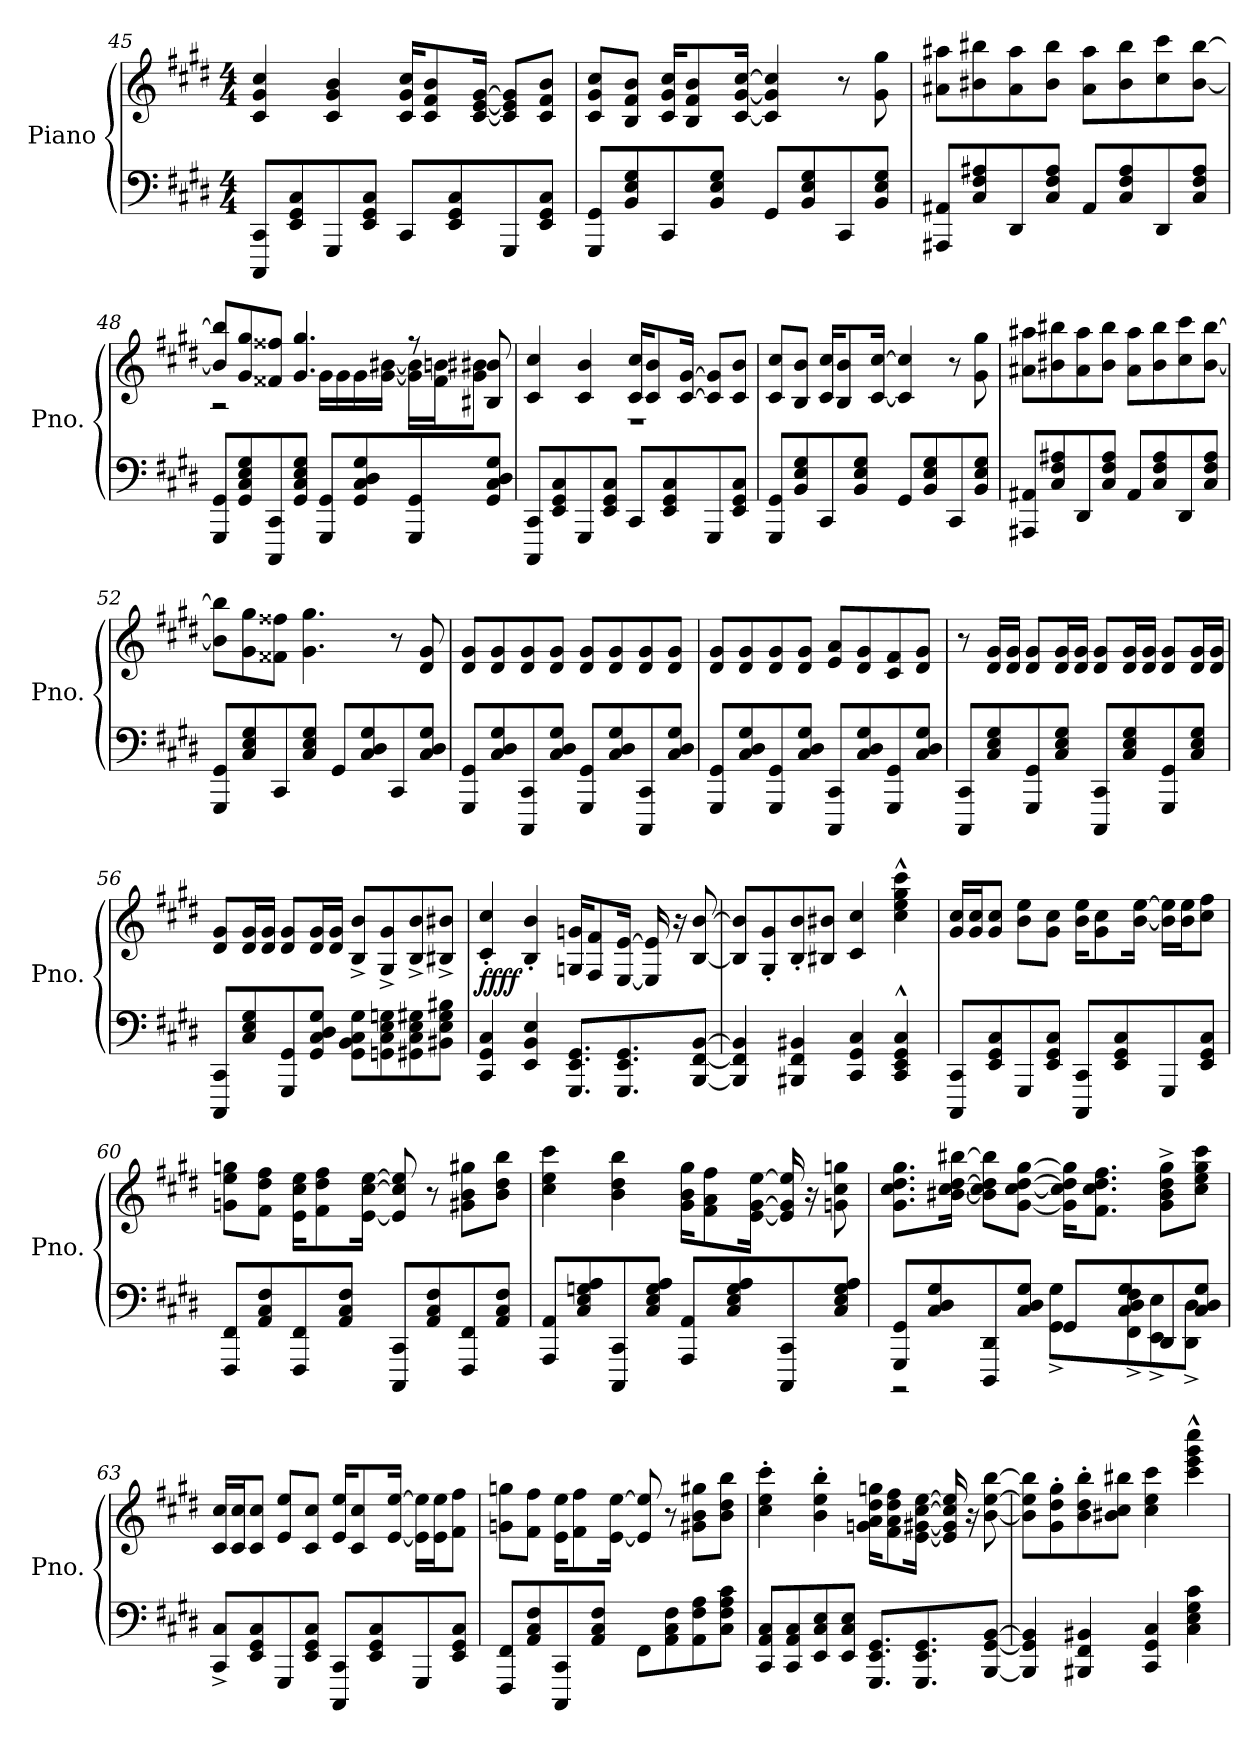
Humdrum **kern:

**kern	**kern	**dynam
*part1	*part1	*part1
*staff2	*staff1	*staff1/2
*I"Piano	*	*
*I'Pno.	*	*
!!LO:LB:g=z
*clefF4	*clefG2	*
*k[f#c#g#d#]	*k[f#c#g#d#]	*
*M4/4	*M4/4	*
=45	=45	=45
8CCC#/ 8CC#/L	4c#/ 4g#/ 4cc#/	.
8EE/ 8GG#/ 8C#/	.	.
8GGG#/	4c#/ 4g#/ 4b/	.
8EE/ 8GG#/ 8C#/J	.	.
8CC#/L	16c#/ 16g#/ 16cc#/KL	.
.	8c#/ 8f#/ 8b/	.
8EE/ 8GG#/ 8C#/	.	.
.	[16c#/ [16e/ [16g#/Jk	.
8GGG#/	8c#/] 8e/] 8g#/]L	.
8EE/ 8GG#/ 8C#/J	8c#/ 8f#/ 8b/J	.
=46	=46	=46
8GGG#/ 8GG#/L	8c#/ 8g#/ 8cc#/L	.
8BB/ 8E/ 8G#/	8B/ 8f#/ 8b/J	.
8CC#/	16c#/ 16g#/ 16cc#/KL	.
.	8B/ 8f#/ 8b/	.
8BB/ 8E/ 8G#/J	.	.
.	[16c#/ [16g#/ [16cc#/Jk	.
8GG#/L	4c#/] 4g#/] 4cc#/]	.
8BB/ 8E/ 8G#/	.	.
8CC#/	8r	.
8BB/ 8E/ 8G#/J	8g#\ 8gg#\	.
=47	=47	=47
8AAA#X/ 8AA#X/L	8a#X\ 8aa#X\L	.
8C#/ 8F#/ 8A#X/	8b#X\ 8bb#X\	.
8DD#/	8a#\ 8aa#\	.
8C#/ 8F#/ 8A#/J	8b#\ 8bb#\J	.
8AA#/L	8a#\ 8aa#\L	.
8C#/ 8F#/ 8A#/	8b#\ 8bb#\	.
8DD#/	8cc#\ 8ccc#\	.
8C#/ 8F#/ 8A#/J	[8b#\ [8bb#\J	.
!!LO:LB:g=z
=48	=48	=48
*	*^	*
8GGG#/ 8GG#/L	8b#/] 8bb#/]L	2r	.
8GG#/ 8C#/ 8E/ 8G#/	8g#/ 8gg#/	.	.
8CCC#/ 8CC#/	8f##X/ 8ff##X/J	.	.
8GG#/ 8C#/ 8E/ 8G#/J	4.g#/ 4.gg#/	.	.
8GGG#/ 8GG#/L	.	16g#\LL	.
.	.	16g#\	.
8GG#/ 8C#/ 8D#/ 8G#/	.	16g#\	.
.	.	[16g#\ [16b#X\JJ	.
8GGG#/ 8GG#/	8r	16g#\] 16b#\]LL	.
.	.	16f##\ 16bn\J	.
8GG#/ 8C#/ 8D#/ 8G#/J	8B#X/ 8b#X/	8g#\ 8b#\J	.
=49	=49	=49	=49
8CCC#/ 8CC#/L	4c#/ 4cc#/	1r	.
8EE/ 8GG#/ 8C#/	.	.	.
8GGG#/	4c#/ 4b/	.	.
8EE/ 8GG#/ 8C#/J	.	.	.
8CC#/L	16c#/ 16cc#/KL	.	.
.	8c#/ 8b/	.	.
8EE/ 8GG#/ 8C#/	.	.	.
.	[16c#/ [16g#/Jk	.	.
8GGG#/	8c#/] 8g#/]L	.	.
8EE/ 8GG#/ 8C#/J	8c#/ 8b/J	.	.
*	*v	*v	*
=50	=50	=50
8GGG#/ 8GG#/L	8c#/ 8cc#/L	.
8BB/ 8E/ 8G#/	8B/ 8b/J	.
8CC#/	16c#/ 16cc#/KL	.
.	8B/ 8b/	.
8BB/ 8E/ 8G#/J	.	.
.	[16c#/ [16cc#/Jk	.
8GG#/L	4c#/] 4cc#/]	.
8BB/ 8E/ 8G#/	.	.
8CC#/	8r	.
8BB/ 8E/ 8G#/J	8g#\ 8gg#\	.
!!LO:PB:g=z
=51	=51	=51
8AAA#X/ 8AA#X/L	8a#X\ 8aa#X\L	.
8C#/ 8F#/ 8A#X/	8b#X\ 8bb#X\	.
8DD#/	8a#\ 8aa#\	.
8C#/ 8F#/ 8A#/J	8b#\ 8bb#\J	.
8AA#/L	8a#\ 8aa#\L	.
8C#/ 8F#/ 8A#/	8b#\ 8bb#\	.
8DD#/	8cc#\ 8ccc#\	.
8C#/ 8F#/ 8A#/J	[8b#\ [8bb#\J	.
=52	=52	=52
8GGG#/ 8GG#/L	8b#\] 8bb#\]L	.
8C#/ 8E/ 8G#/	8g#\ 8gg#\	.
8CC#/	8f##X\ 8ff##X\J	.
8C#/ 8E/ 8G#/J	4.g#\ 4.gg#\	.
8GG#/L	.	.
8C#/ 8D#/ 8G#/	.	.
8CC#/	8r	.
8C#/ 8D#/ 8G#/J	8d#/ 8g#/	.
=53	=53	=53
8GGG#/ 8GG#/L	8d#/ 8g#/L	.
8C#/ 8D#/ 8G#/	8d#/ 8g#/	.
8CCC#/ 8CC#/	8d#/ 8g#/	.
8C#/ 8D#/ 8G#/J	8d#/ 8g#/J	.
8GGG#/ 8GG#/L	8d#/ 8g#/L	.
8C#/ 8D#/ 8G#/	8d#/ 8g#/	.
8CCC#/ 8CC#/	8d#/ 8g#/	.
8C#/ 8D#/ 8G#/J	8d#/ 8g#/J	.
!!LO:LB:g=z
=54	=54	=54
8GGG#/ 8GG#/L	8d#/ 8g#/L	.
8C#/ 8D#/ 8G#/	8d#/ 8g#/	.
8GGG#/ 8GG#/	8d#/ 8g#/	.
8C#/ 8D#/ 8G#/J	8d#/ 8g#/J	.
8CCC#/ 8CC#/L	8e/ 8a/L	.
8C#/ 8D#/ 8G#/	8d#/ 8g#/	.
8GGG#/ 8GG#/	8c#/ 8f#/	.
8C#/ 8D#/ 8G#/J	8d#/ 8g#/J	.
=55	=55	=55
8CCC#/ 8CC#/L	8r	.
8C#/ 8E/ 8G#/	16d#/ 16g#/LL	.
.	16d#/ 16g#/JJ	.
8GGG#/ 8GG#/	8d#/ 8g#/L	.
8C#/ 8E/ 8G#/J	16d#/ 16g#/L	.
.	16d#/ 16g#/JJ	.
8CCC#/ 8CC#/L	8d#/ 8g#/L	.
8C#/ 8E/ 8G#/	16d#/ 16g#/L	.
.	16d#/ 16g#/JJ	.
8GGG#/ 8GG#/	8d#/ 8g#/L	.
8C#/ 8E/ 8G#/J	16d#/ 16g#/L	.
.	16d#/ 16g#/JJ	.
=56	=56	=56
8CCC#/ 8CC#/L	8d#/ 8g#/L	.
8C#/ 8E/ 8G#/	16d#/ 16g#/L	.
.	16d#/ 16g#/JJ	.
8GGG#/ 8GG#/	8d#/ 8g#/L	.
8GG#/ 8C#/ 8D#/ 8G#/J	16d#/ 16g#/L	.
.	16d#/ 16g#/JJ	.
8GG#\ 8BB\ 8C#\ 8G#\L	8B/^ 8b/^L	.
8GGn\ 8C#\ 8E\ 8Gn\	8G#/^ 8g#/^	.
8GG#X\ 8C#\ 8E\ 8G#X\	8B/^ 8b/^	.
8BB#X\ 8E\ 8G#\ 8B#X\J	8B#X/^ 8b#X/^J	.
!!LO:LB:g=z
=57	=57	=57
!	!	!LO:DY:b
!	!	!LO:DY:n=1:b
4CC#/ 4GG#/ 4C#/	4c#/' 4cc#/'	ff ff
4EE/ 4BB/ 4E/	4B/' 4b/'	.
8.GGG#/ 8.EE/ 8.GG#/L	16Gn/ 16gn/KL	.
.	8F#/ 8f#/	.
8.GGG#/ 8.EE/ 8.GG#/	[16E/ [16e/Jk	.
.	16E/] 16e/]	.
.	16r	.
[8BBB/ [8FF#/ [8BB/J	[8B/ [8b/	.
=58	=58	=58
4BBB/] 4FF#/] 4BB/]	8B/] 8b/]L	.
.	8G#/' 8g#/'	.
4BBB#X/ 4FF#/ 4BB#X/	8B/' 8b/'	.
.	8B#X/ 8b#X/J	.
4CC#/ 4GG#/ 4C#/	4c#/ 4cc#/	.
4CC#/^^ 4EE/^^ 4GG#/^^ 4C#/^^	4cc#\^^ 4ee\^^ 4gg#\^^ 4ccc#\^^	.
=59	=59	=59
8CCC#/ 8CC#/L	16g#/ 16cc#/LL	.
.	16g#/ 16cc#/J	.
8EE/ 8GG#/ 8C#/	8g#/ 8cc#/J	.
8GGG#/	8b\ 8ee\L	.
8EE/ 8GG#/ 8C#/J	8g#\ 8cc#\J	.
8CCC#/ 8CC#/L	16b\ 16ee\KL	.
.	8g#\ 8cc#\	.
8EE/ 8GG#/ 8C#/	.	.
.	[16b\ [16ee\Jk	.
8GGG#/	16b\] 16ee\]LL	.
.	16b\ 16ee\J	.
8EE/ 8GG#/ 8C#/J	8cc#\ 8ff#\J	.
!!LO:LB:g=z
=60	=60	=60
8FFF#/ 8FF#/L	8gn\ 8ee\ 8ggn\L	.
8AA/ 8C#/ 8F#/	8f#\ 8dd#\ 8ff#\J	.
8FFF#/ 8FF#/	16e\ 16cc#\ 16ee\KL	.
.	8f#\ 8dd#\ 8ff#\	.
8AA/ 8C#/ 8F#/J	.	.
.	[16e\ [16cc#\ [16ee\Jk	.
8CCC#/ 8CC#/L	8e/] 8cc#/] 8ee/]	.
8AA/ 8C#/ 8F#/	8r	.
8FFF#/ 8FF#/	8g#X\ 8b\ 8gg#X\L	.
8AA/ 8C#/ 8F#/J	8b\ 8dd#\ 8bb\J	.
=61	=61	=61
8AAA/ 8AA/L	4cc#\ 4ee\ 4ccc#\	.
8C#/ 8E/ 8Gn/ 8A/	.	.
8CCC#/ 8CC#/	4b\ 4dd#\ 4bb\	.
8C#/ 8E/ 8G/ 8A/J	.	.
8AAA/ 8AA/L	16g#\ 16b\ 16gg#\KL	.
.	8f#\ 8a\ 8ff#\	.
8C#/ 8E/ 8G/ 8A/	.	.
.	[16e\ [16g#\ [16ee\Jk	.
8CCC#/ 8CC#/	16e/] 16g#/] 16ee/]	.
.	16r	.
8C#/ 8E/ 8G/ 8A/J	8gn\ 8cc#\ 8ggn\	.
=62	=62	=62
*^	*	*
8GGG#/ 8GG#/L	2r	8.g#\ 8.cc#\ 8.dd#\ 8.gg#\L	.
8C#/ 8D#/ 8G#/	.	.	.
.	.	[16b#X\ [16cc#\ [16dd#\ [16bb#X\Jk	.
8DDD#/ 8DD#/	.	8b#\] 8cc#\] 8dd#\] 8bb#\]L	.
8C#/ 8D#/ 8G#/J	.	[8g#\ [8cc#\ [8dd#\ [8gg#\J	.
8GG#/L	8GG#\^ 8G#\^L	16g#\] 16cc#\] 16dd#\] 16gg#\]KL	.
.	.	8.f#\ 8.cc#\ 8.dd#\ 8.ff#\J	.
8C#/ 8D#/ 8G#/	8FF#\^ 8F#\^	.	.
8DD#/	8EE\^ 8E\^	8g#\^ 8b#\^ 8dd#\^ 8gg#\^L	.
8C#/ 8D#/ 8G#/J	8DD#\^ 8D#\^J	8cc#\ 8ee\ 8gg#\ 8ccc#\J	.
*v	*v	*	*
!!LO:LB:g=z
=63	=63	=63
8CC#/^ 8C#/^L	16c#/ 16cc#/LL	.
.	16c#/ 16cc#/J	.
8EE/ 8GG#/ 8C#/	8c#/ 8cc#/J	.
8GGG#/	8e/ 8ee/L	.
8EE/ 8GG#/ 8C#/J	8c#/ 8cc#/J	.
8CCC#/ 8CC#/L	16e/ 16ee/KL	.
.	8c#/ 8cc#/	.
8EE/ 8GG#/ 8C#/	.	.
.	[16e/ [16ee/Jk	.
8GGG#/	16e\] 16ee\]LL	.
.	16e\ 16ee\J	.
8EE/ 8GG#/ 8C#/J	8f#\ 8ff#\J	.
=64	=64	=64
8FFF#/ 8FF#/L	8gn\ 8ggn\L	.
8AA/ 8C#/ 8F#/	8f#\ 8ff#\J	.
8CCC#/ 8CC#/	16e\ 16ee\KL	.
.	8f#\ 8ff#\	.
8AA/ 8C#/ 8F#/J	.	.
.	[16e\ [16ee\Jk	.
8FF#\L	8e/] 8ee/]	.
8AA\ 8C#\ 8F#\	8r	.
8AA\ 8F#\ 8A\	8g#X\ 8b\ 8gg#X\L	.
8C#\ 8F#\ 8A\ 8c#\J	8b\ 8dd#\ 8bb\J	.
=65	=65	=65
8CC#/ 8AA/ 8C#/L	4cc#\' 4ee\' 4ccc#\'	.
8CC#/ 8AA/ 8C#/	.	.
8EE/ 8C#/ 8E/	4b\' 4ee\' 4bb\'	.
8EE/ 8C#/ 8E/J	.	.
8.GGG#/ 8.EE/ 8.GG#/L	16gn\ 16a\ 16dd#\ 16ggn\KL	.
.	8f#\ 8a\ 8dd#\ 8ff#\	.
8.GGG#/ 8.EE/ 8.GG#/	[16e\ [16g#X\ [16cc#\ [16ee\Jk	.
.	16e/] 16g#/] 16cc#/] 16ee/]	.
.	16r	.
[8BBB/ [8GG#/ [8BB/J	[8b\ [8ee\ [8bb\	.
!!LO:PB:g=z
=66	=66	=66
4BBB/] 4GG#/] 4BB/]	8b\] 8ee\] 8bb\]L	.
.	8g#\' 8dd#\' 8gg#\'	.
4BBB#X/ 4FF#/ 4BB#X/	8b\' 8dd#\' 8bb\'	.
.	8b#X\ 8cc#\ 8bb#X\J	.
4CC#/ 4GG#/ 4C#/	4cc#\ 4ee\ 4ccc#\	.
4C#\ 4E\ 4G#\ 4c#\	4ccc#\^^ 4eee\^^ 4ggg#\^^ 4cccc#\^^	.
=	=	=
*-	*-	*-
